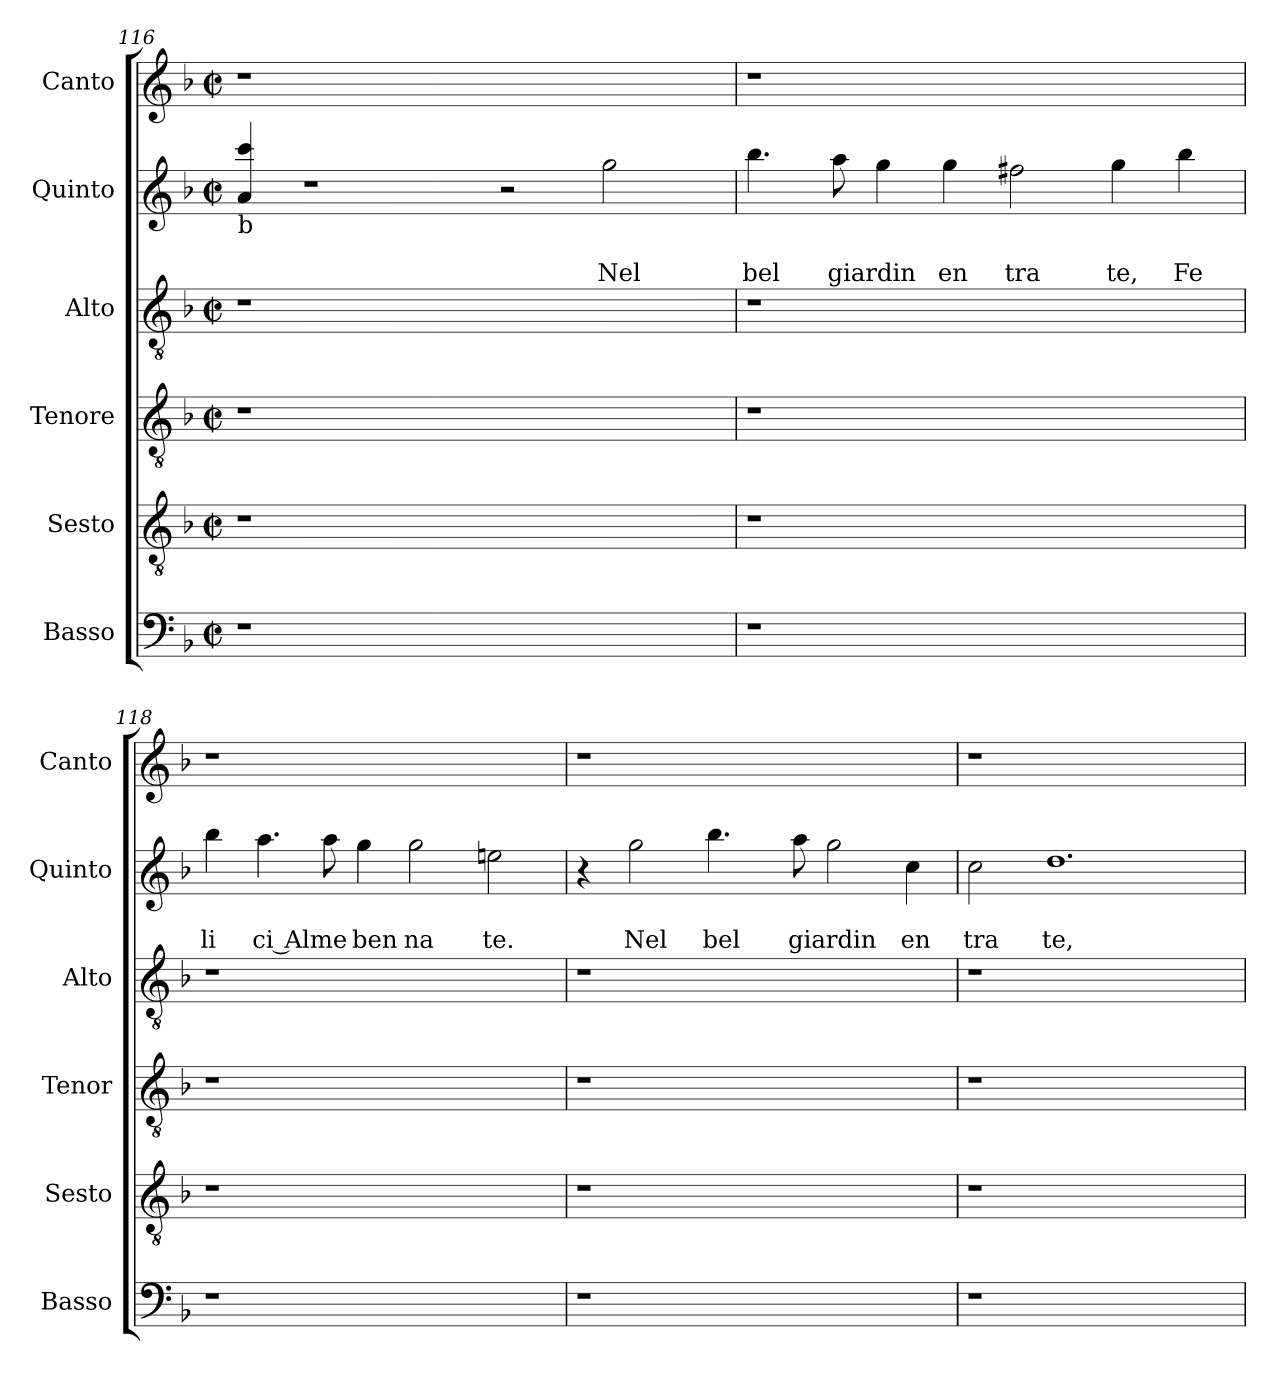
**kern	**kern	**kern	**kern	**kern	**text	**text	**kern
*part6	*part5	*part4	*part3	*part2	*part2	*part2	*part1
*staff6	*staff5	*staff4	*staff3	*staff2	*staff2	*staff2	*staff1
*I"Basso	*I"Sesto	*I"Tenore	*I"Alto	*I"Quinto	*	*	*I"Canto
*I'Basso	*I'Sesto	*I'Tenor	*I'Alto	*I'Quinto	*	*	*I'Canto
!!LO:PB:g=z
*clefF4	*clefGv2	*clefGv2	*clefGv2	*clefG2	*	*	*clefG2
*k[b-]	*k[b-]	*k[b-]	*k[b-]	*k[b-]	*	*	*k[b-]
*F:	*F:	*F:	*F:	*F:	*	*	*F:
*M2/2	*M2/2	*M2/2	*M2/2	*M2/2	*	*	*M2/2
*met(c|)	*met(c|)	*met(c|)	*met(c|)	*met(c|)	*	*	*met(c|)
=116	=116	=116	=116	=116	=116	=116	=116
!	!	!	!	!LO:TX:b:t=b	!	!	!
1r	1r	1r	1r	4a/ 4ccc/	.	.	1r
.	.	.	.	1r	.	.	.
1ryy	1ryy	1ryy	1ryy	.	.	.	1ryy
.	.	.	.	2r	.	.	.
!	!	!	!	!	!	!LO:LY:b	!
.	.	.	.	2gg\	.	Nel	.
4ryy	4ryy	4ryy	4ryy	.	.	.	4ryy
=117	=117	=117	=117	=117	=117	=117	=117
!	!	!	!	!	!	!LO:LY:b	!
1r	1r	1r	1r	4.bb-\	.	bel	1r
!	!	!	!	!	!	!LO:LY:b	!
.	.	.	.	8aa\	.	giardin	.
.	.	.	.	4gg\	.	.	.
!	!	!	!	!	!	!LO:LY:b	!
.	.	.	.	4gg\	.	en	.
!	!	!	!	!	!	!LO:LY:b	!
1ryy	1ryy	1ryy	1ryy	2ff#X\	.	tra	1ryy
!	!	!	!	!	!	!LO:LY:b	!
.	.	.	.	4gg\	.	te,	.
!	!	!	!	!	!	!LO:LY:b	!
.	.	.	.	4bb-\	.	Fe	.
=118	=118	=118	=118	=118	=118	=118	=118
!	!	!	!	!	!	!LO:LY:b	!
1r	1r	1r	1r	4bb-\	.	li	1r
!	!	!	!	!	!	!LO:LY:b:rj	!
.	.	.	.	4.aa\	.	ci Alme	.
.	.	.	.	8aa\	.	.	.
!	!	!	!	!	!	!LO:LY:b	!
.	.	.	.	4gg\	.	ben	.
!	!	!	!	!	!	!LO:LY:b	!
1ryy	1ryy	1ryy	1ryy	2gg\	.	na	1ryy
!	!	!	!	!	!	!LO:LY:b	!
.	.	.	.	2een\	.	te.	.
=119	=119	=119	=119	=119	=119	=119	=119
1r	1r	1r	1r	4r	.	.	1r
!	!	!	!	!	!	!LO:LY:b	!
.	.	.	.	2gg\	.	Nel	.
!	!	!	!	!	!	!LO:LY:b	!
.	.	.	.	4.bb-\	.	bel	.
1ryy	1ryy	1ryy	1ryy	.	.	.	1ryy
!	!	!	!	!	!	!LO:LY:b	!
.	.	.	.	8aa\	.	giardin	.
.	.	.	.	2gg\	.	.	.
!	!	!	!	!	!	!LO:LY:b	!
.	.	.	.	4cc\	.	en	.
=120	=120	=120	=120	=120	=120	=120	=120
!	!	!	!	!	!	!LO:LY:b	!
1r	1r	1r	1r	2cc\	.	tra	1r
!	!	!	!	!	!	!LO:LY:b	!
.	.	.	.	1.dd	.	te,	.
1ryy	1ryy	1ryy	1ryy	.	.	.	1ryy
=	=	=	=	=	=	=	=
*-	*-	*-	*-	*-	*-	*-	*-
